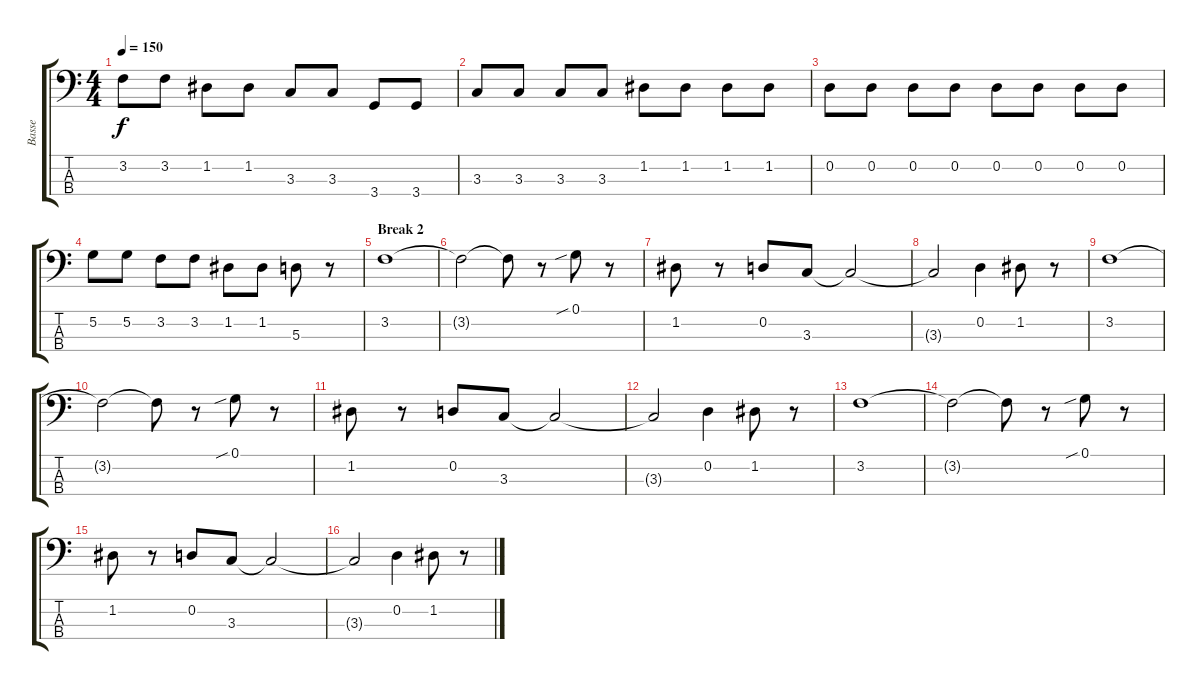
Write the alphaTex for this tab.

\track ("Basse" "Basse") {instrument electricbassfinger}
\staff {score tabs}
\tuning (G2 D2 A1 E1) {hide}
\ts (4 4)
\tempo 150
\clef f4
\ks c
3.2.8{dy f} 3.2.8 1.2.8 1.2.8 3.3.8 3.3.8 3.4.8 3.4.8 |
3.3.8 3.3.8 3.3.8 3.3.8 1.2.8 1.2.8 1.2.8 1.2.8 |
0.2.8 0.2.8 0.2.8 0.2.8 0.2.8 0.2.8 0.2.8 0.2.8 |
5.2.8 5.2.8 3.2.8 3.2.8 1.2.8 1.2.8 5.3.8 r.8 |
\section ("" "Break 2")
3.2.1{volume 16} |
3.2{t}.2 3.2{t}.8 r.8 0.1{sib}.8 r.8 |
1.2.8 r.8 0.2.8 3.3.8 3.3{t}.2 |
3.3{t}.2 0.2.4 1.2.8 r.8 |
3.2.1 |
3.2{t}.2 3.2{t}.8 r.8 0.1{sib}.8 r.8 |
1.2.8 r.8 0.2.8 3.3.8 3.3{t}.2 |
3.3{t}.2 0.2.4 1.2.8 r.8 |
3.2.1 |
3.2{t}.2 3.2{t}.8 r.8 0.1{sib}.8 r.8 |
1.2.8 r.8 0.2.8 3.3.8 3.3{t}.2 |
3.3{t}.2 0.2.4 1.2.8 r.8
